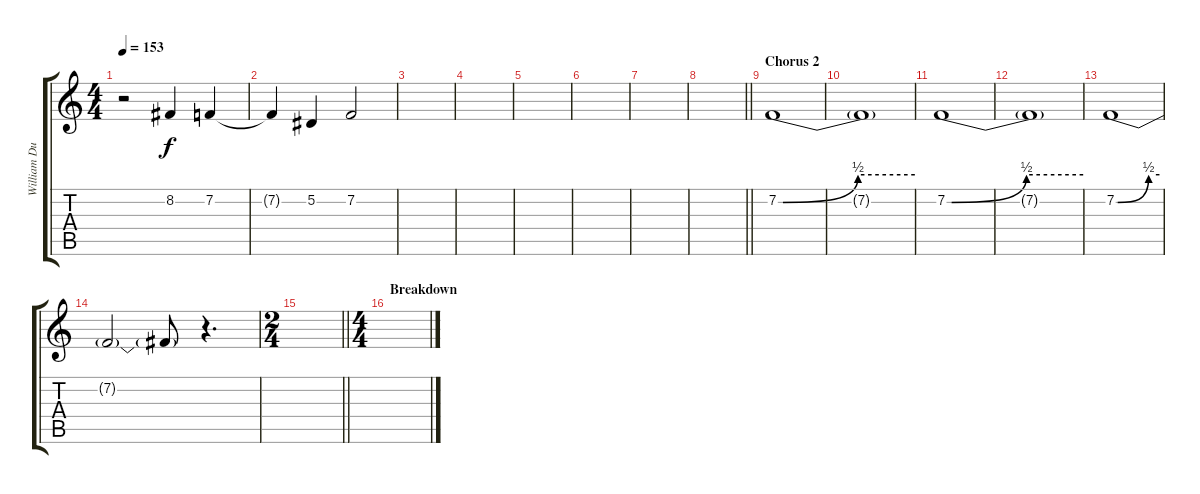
\track ("William DuVall - Vocals" "William Du") {instrument lead2sawtooth}
\staff {score tabs}
\tuning (Eb4 Bb3 Gb3 Db3 Ab2 Db2) {hide}
\ts (4 4)
\tempo 153
\clef g2
\ks c
r.2{dy f} 8.2.4 7.2.4 |
7.2{t}.4 5.2.4 7.2.2 |
|
|
|
|
|
\barLineRight lightlight
|
\section ("" "Chorus 2")
7.2{be (custom 0 0 2 0 35 2 60 2)}.1 |
7.2{t}.1 |
7.2{be (custom 0 0 2 0 35 2 60 2)}.1 |
7.2{t}.1 |
7.2{be (custom 0 0 2 0 45 2 60 2)}.1 |
7.2{t}.2 7.2{t}.8 r.4{d} |
\ts (2 4)
\barLineRight lightlight
|
\ts (4 4)
\section ("" "Breakdown")
